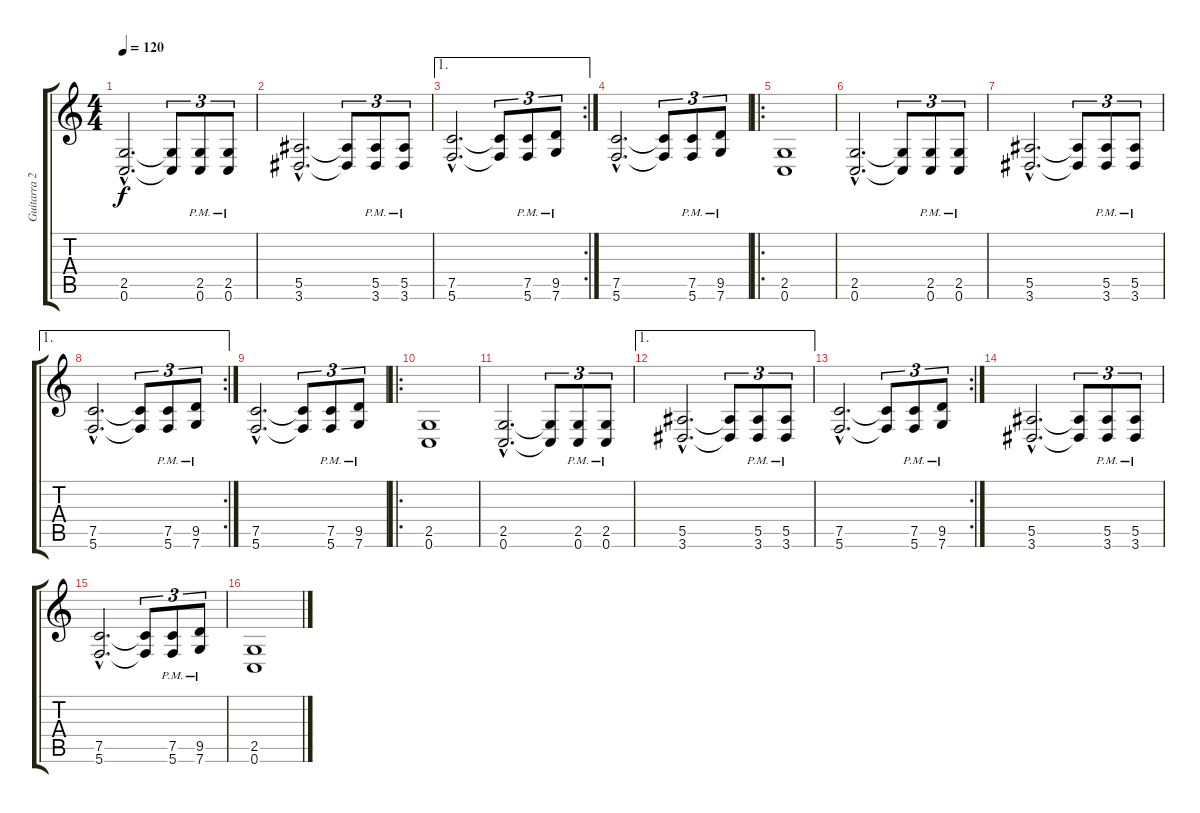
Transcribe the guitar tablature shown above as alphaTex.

\track ("Guitarra 2" "Guitarra 2") {instrument overdrivenguitar}
\staff {score tabs}
\tuning (C4 G3 Eb3 Bb2 F2 C2) {hide}
\ts (4 4)
\tempo 120
\clef g2
\ks c
(2.5{hac} 0.6{hac}).2{d dy f} (2.5{t} 0.6{t}).8{tu (3 2)} (2.5{pm} 0.6).8{tu (3 2)} (2.5 0.6{pm}).8{tu (3 2)} |
(5.5{hac} 3.6{hac}).2{d} (5.5{t} 3.6{t}).8{tu (3 2)} (5.5{pm} 3.6).8{tu (3 2)} (5.5 3.6{pm}).8{tu (3 2)} |
\ae 1
\rc 2
(7.5{hac} 5.6{hac}).2{d} (7.5{t} 5.6{t}).8{tu (3 2)} (7.5{pm} 5.6).8{tu (3 2)} (9.5 7.6{pm}).8{tu (3 2)} |
(7.5{hac} 5.6{hac}).2{d} (7.5{t} 5.6{t}).8{tu (3 2)} (7.5{pm} 5.6).8{tu (3 2)} (9.5 7.6{pm}).8{tu (3 2)} |
\ro
(2.5 0.6).1 |
(2.5{hac} 0.6{hac}).2{d} (2.5{t} 0.6{t}).8{tu (3 2)} (2.5{pm} 0.6).8{tu (3 2)} (2.5 0.6{pm}).8{tu (3 2)} |
(5.5{hac} 3.6{hac}).2{d} (5.5{t} 3.6{t}).8{tu (3 2)} (5.5{pm} 3.6).8{tu (3 2)} (5.5 3.6{pm}).8{tu (3 2)} |
\ae 1
\rc 2
(7.5{hac} 5.6{hac}).2{d} (7.5{t} 5.6{t}).8{tu (3 2)} (7.5{pm} 5.6).8{tu (3 2)} (9.5 7.6{pm}).8{tu (3 2)} |
(7.5{hac} 5.6{hac}).2{d} (7.5{t} 5.6{t}).8{tu (3 2)} (7.5{pm} 5.6).8{tu (3 2)} (9.5 7.6{pm}).8{tu (3 2)} |
\ro
(2.5 0.6).1 |
(2.5{hac} 0.6{hac}).2{d} (2.5{t} 0.6{t}).8{tu (3 2)} (2.5{pm} 0.6).8{tu (3 2)} (2.5 0.6{pm}).8{tu (3 2)} |
\ae 1
(5.5{hac} 3.6{hac}).2{d} (5.5{t} 3.6{t}).8{tu (3 2)} (5.5{pm} 3.6).8{tu (3 2)} (5.5 3.6{pm}).8{tu (3 2)} |
\rc 2
(7.5{hac} 5.6{hac}).2{d} (7.5{t} 5.6{t}).8{tu (3 2)} (7.5{pm} 5.6).8{tu (3 2)} (9.5 7.6{pm}).8{tu (3 2)} |
(5.5{hac} 3.6{hac}).2{d} (5.5{t} 3.6{t}).8{tu (3 2)} (5.5{pm} 3.6).8{tu (3 2)} (5.5 3.6{pm}).8{tu (3 2)} |
(7.5{hac} 5.6{hac}).2{d} (7.5{t} 5.6{t}).8{tu (3 2)} (7.5{pm} 5.6).8{tu (3 2)} (9.5 7.6{pm}).8{tu (3 2)} |
(2.5 0.6).1
